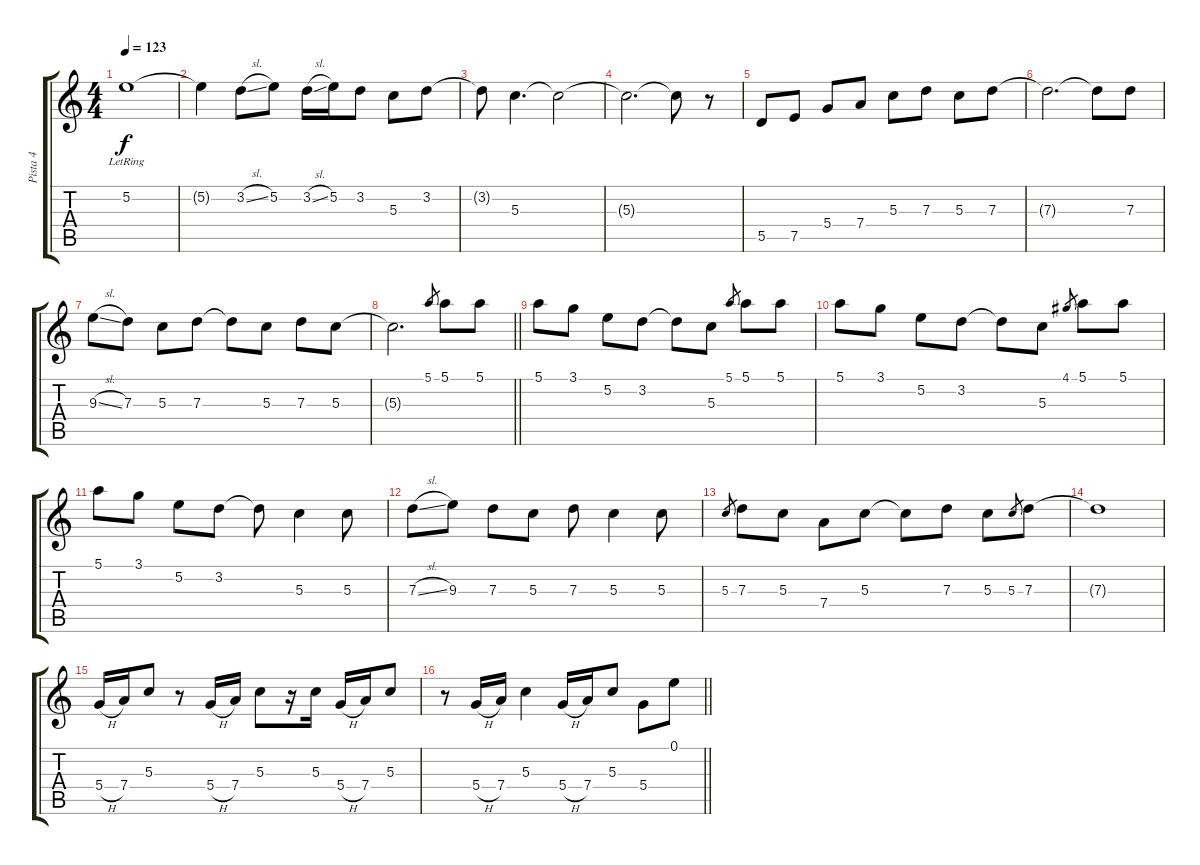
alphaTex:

\track ("Pista 4" "Pista 4") {instrument acousticguitarsteel}
\staff {score tabs}
\tuning (E4 B3 G3 D3 A2 E2) {hide}
\ts (4 4)
\tempo 123
\clef g2
\ks c
5.2{lr}.1{dy f volume 16 balance 7} |
5.2{t}.4 3.2{sl}.8 5.2.8 3.2{sl}.16 5.2.16 3.2.8 5.3.8 3.2.8 |
3.2{t}.8 5.3.4{d} 5.3{t}.2 |
5.3{t}.2{d} 5.3{t}.8 r.8 |
5.5.8 7.5.8 5.4.8 7.4.8 5.3.8 7.3.8 5.3.8 7.3.8 |
7.3{t}.2{d} 7.3{t}.8 7.3.8 |
9.3{sl}.8 7.3.8 5.3.8 7.3.8 7.3{t}.8 5.3.8 7.3.8 5.3.8 |
\barLineRight lightlight
5.3{t}.2{d} 5.1.8{gr} 5.1.8 5.1.8 |
5.1.8 3.1.8 5.2.8 3.2.8 3.2{t}.8 5.3.8 5.1.8{gr} 5.1.8 5.1.8 |
5.1.8 3.1.8 5.2.8 3.2.8 3.2{t}.8 5.3.8 4.1.8{gr} 5.1.8 5.1.8 |
5.1.8 3.1.8 5.2.8 3.2.8 3.2{t}.8 5.3.4 5.3.8 |
7.3{sl}.8 9.3.8 7.3.8 5.3.8 7.3.8 5.3.4 5.3.8 |
5.3.8{gr} 7.3.8 5.3.8 7.4.8 5.3.8 5.3{t}.8 7.3.8 5.3.8 5.3.8{gr} 7.3.8 |
7.3{t}.1 |
5.4{h}.16 7.4.16 5.3.8 r.8 5.4{h}.16 7.4.16 5.3.8 r.16 5.3.16 5.4{h}.16 7.4.16 5.3.8 |
\barLineRight lightlight
r.8 5.4{h}.16 7.4.16 5.3.4 5.4{h}.16 7.4.16 5.3.8 5.4.8 0.1.8
